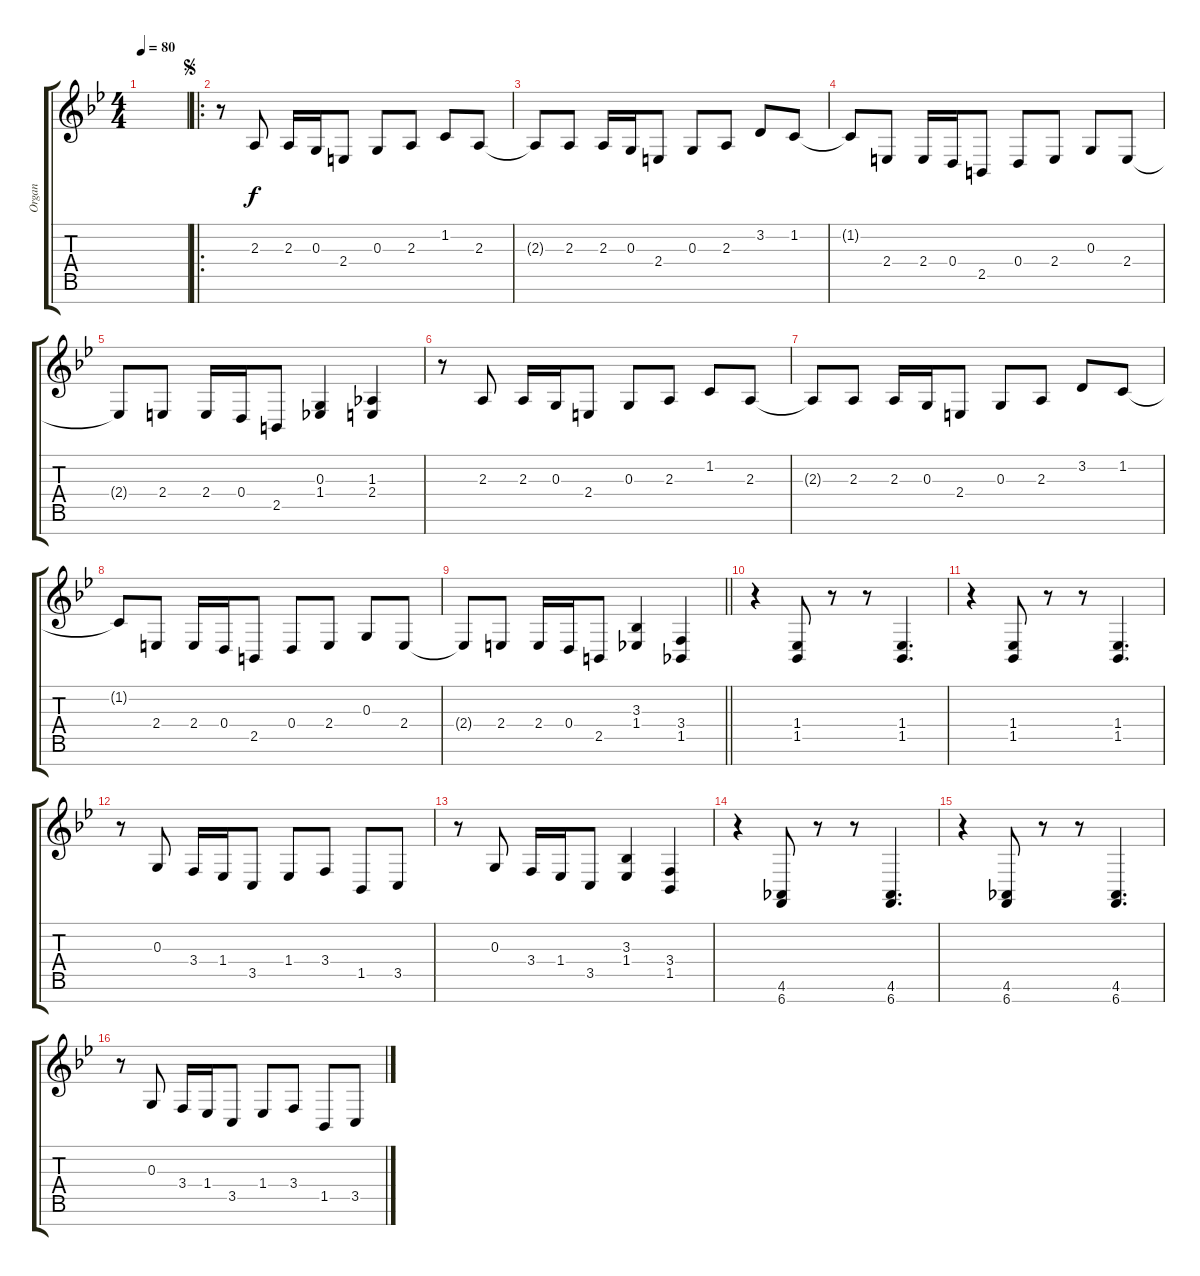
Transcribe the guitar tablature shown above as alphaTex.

\track ("Organ" "Organ") {instrument drawbarorgan}
\staff {score tabs}
\tuning (E4 B3 G3 D3 A2 E2 B1) {hide}
\ts (4 4)
\tempo 80
\clef g2
\ks bb
|
\ro
\jump segno
r.8 2.3.8 2.3.16 0.3.16 2.4.8 0.3.8 2.3.8 1.2.8 2.3.8 |
2.3{t}.8 2.3.8 2.3.16 0.3.16 2.4.8 0.3.8 2.3.8 3.2.8 1.2.8 |
1.2{t}.8 2.4.8 2.4.16 0.4.16 2.5.8 0.4.8 2.4.8 0.3.8 2.4.8 |
2.4{t}.8 2.4.8 2.4.16 0.4.16 2.5.8 (0.3 1.4).4 (1.3 2.4).4 |
r.8 2.3.8 2.3.16 0.3.16 2.4.8 0.3.8 2.3.8 1.2.8 2.3.8 |
2.3{t}.8 2.3.8 2.3.16 0.3.16 2.4.8 0.3.8 2.3.8 3.2.8 1.2.8 |
1.2{t}.8 2.4.8 2.4.16 0.4.16 2.5.8 0.4.8 2.4.8 0.3.8 2.4.8 |
\barLineRight lightlight
2.4{t}.8 2.4.8 2.4.16 0.4.16 2.5.8 (3.3 1.4).4 (3.4 1.5).4 |
r.4 (1.4 1.5).8 r.8 r.8 (1.4 1.5).4{d} |
r.4 (1.4 1.5).8 r.8 r.8 (1.4 1.5).4{d} |
r.8 0.3.8 3.4.16 1.4.16 3.5.8 1.4.8 3.4.8 1.5.8 3.5.8 |
r.8 0.3.8 3.4.16 1.4.16 3.5.8 (3.3 1.4).4 (3.4 1.5).4 |
r.4 (4.6 6.7).8 r.8 r.8 (4.6 6.7).4{d} |
r.4 (4.6 6.7).8 r.8 r.8 (4.6 6.7).4{d} |
r.8 0.3.8 3.4.16 1.4.16 3.5.8 1.4.8 3.4.8 1.5.8 3.5.8
